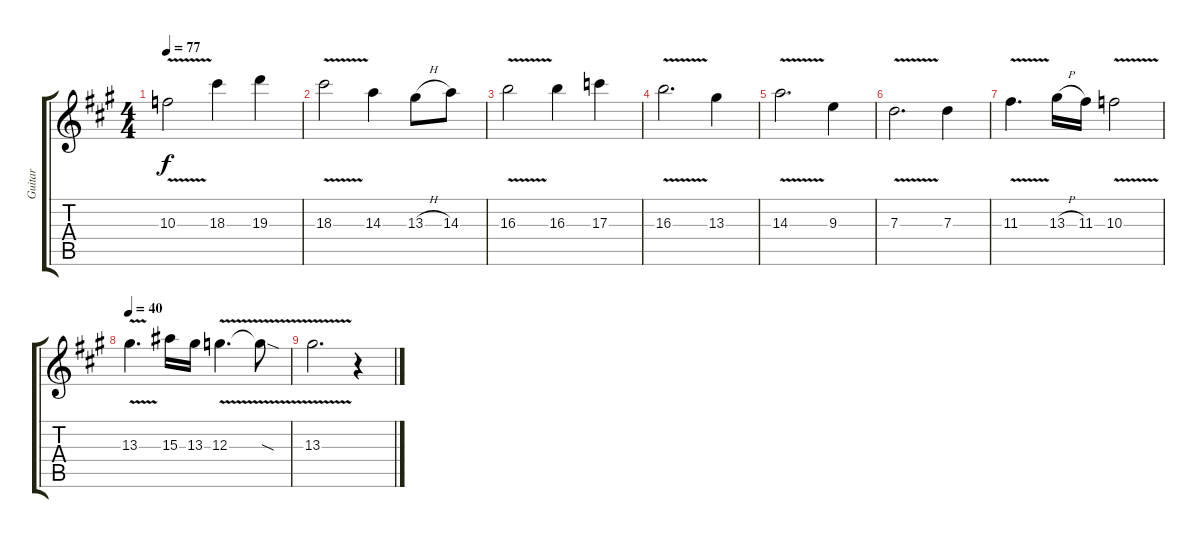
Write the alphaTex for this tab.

\track ("Guitar" "Guitar") {instrument overdrivenguitar}
\staff {score tabs}
\tuning (E4 B3 G3 D3 A2 E2) {hide}
\ts (4 4)
\tempo 77
\clef g2
\ks f#minor
10.3{v}.2{dy f} 18.3.4 19.3.4 |
18.3{v}.2 14.3.4 13.3{h}.8 14.3.8 |
16.3{v}.2 16.3.4 17.3.4 |
16.3{v}.2{d} 13.3.4 |
14.3{v}.2{d} 9.3.4 |
7.3{v}.2{d} 7.3.4 |
11.3{v}.4{d} 13.3{h}.16 11.3.16 10.3{v}.2 |
\tempo 40
13.3{v}.4{d} 15.3.16 13.3.16 12.3{v}.4{d} 12.3{sod t}.8 |
13.3{v}.2{d} r.4
